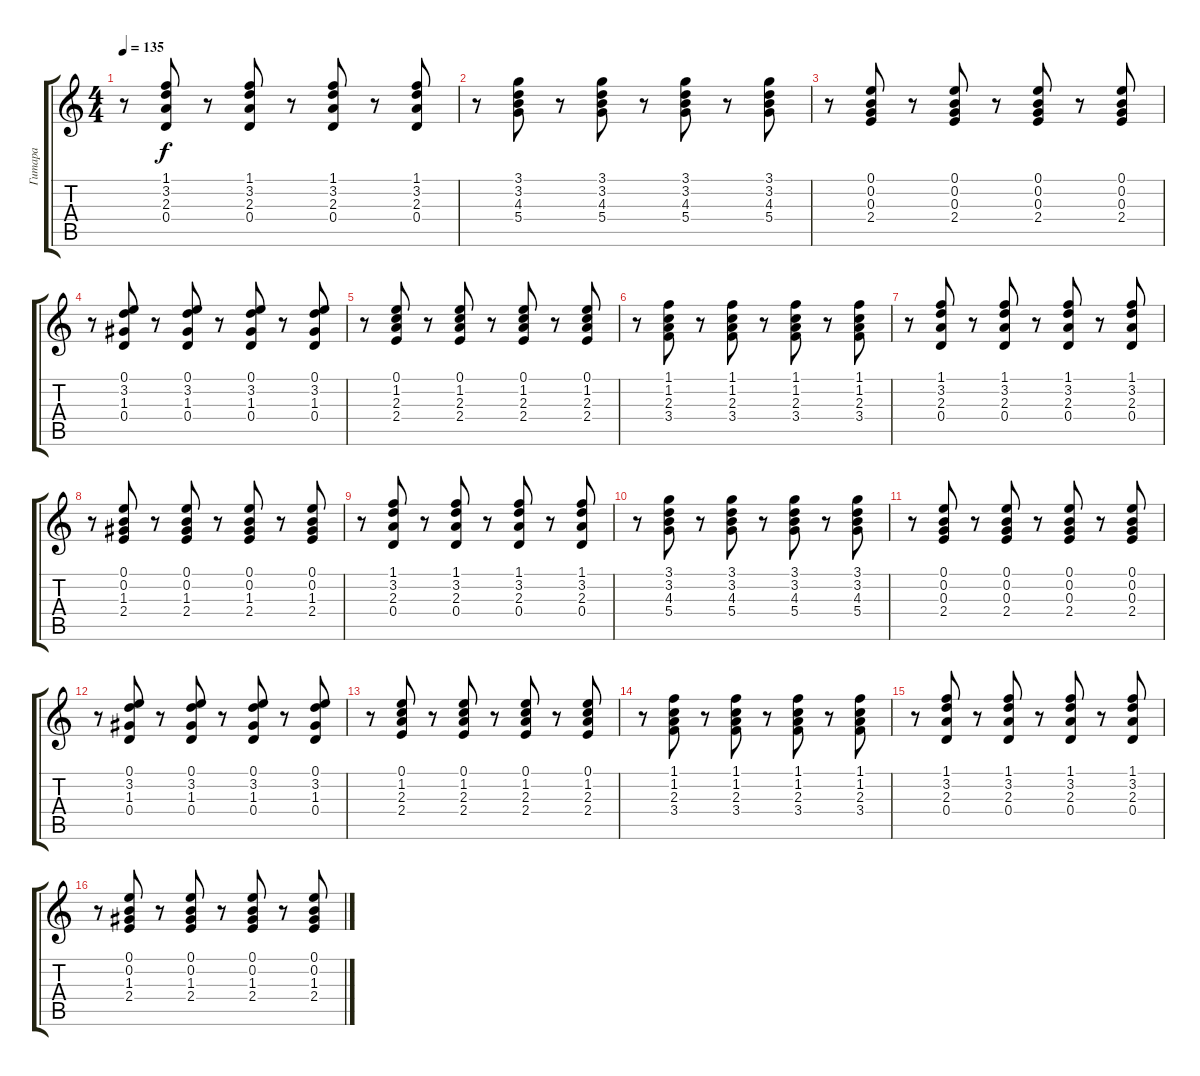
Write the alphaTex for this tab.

\track ("Гитара" "Гитара") {instrument overdrivenguitar}
\staff {score tabs}
\tuning (E4 B3 G3 D3 A2 E2) {hide}
\ts (4 4)
\tempo 135
\clef g2
\ks c
r.8{dy f} (1.1 3.2 2.3 0.4).8 r.8 (1.1 3.2 2.3 0.4).8 r.8 (1.1 3.2 2.3 0.4).8 r.8 (1.1 3.2 2.3 0.4).8 |
r.8 (3.1 3.2 4.3 5.4).8 r.8 (3.1 3.2 4.3 5.4).8 r.8 (3.1 3.2 4.3 5.4).8 r.8 (3.1 3.2 4.3 5.4).8 |
r.8 (0.1 0.2 0.3 2.4).8 r.8 (0.1 0.2 0.3 2.4).8 r.8 (0.1 0.2 0.3 2.4).8 r.8 (0.1 0.2 0.3 2.4).8 |
r.8 (0.1 3.2 1.3 0.4).8 r.8 (0.1 3.2 1.3 0.4).8 r.8 (0.1 3.2 1.3 0.4).8 r.8 (0.1 3.2 1.3 0.4).8 |
r.8 (0.1 1.2 2.3 2.4).8 r.8 (0.1 1.2 2.3 2.4).8 r.8 (0.1 1.2 2.3 2.4).8 r.8 (0.1 1.2 2.3 2.4).8 |
r.8 (1.1 1.2 2.3 3.4).8 r.8 (1.1 1.2 2.3 3.4).8 r.8 (1.1 1.2 2.3 3.4).8 r.8 (1.1 1.2 2.3 3.4).8 |
r.8 (1.1 3.2 2.3 0.4).8 r.8 (1.1 3.2 2.3 0.4).8 r.8 (1.1 3.2 2.3 0.4).8 r.8 (1.1 3.2 2.3 0.4).8 |
r.8 (0.1 0.2 1.3 2.4).8 r.8 (0.1 0.2 1.3 2.4).8 r.8 (0.1 0.2 1.3 2.4).8 r.8 (0.1 0.2 1.3 2.4).8 |
r.8 (1.1 3.2 2.3 0.4).8 r.8 (1.1 3.2 2.3 0.4).8 r.8 (1.1 3.2 2.3 0.4).8 r.8 (1.1 3.2 2.3 0.4).8 |
r.8 (3.1 3.2 4.3 5.4).8 r.8 (3.1 3.2 4.3 5.4).8 r.8 (3.1 3.2 4.3 5.4).8 r.8 (3.1 3.2 4.3 5.4).8 |
r.8 (0.1 0.2 0.3 2.4).8 r.8 (0.1 0.2 0.3 2.4).8 r.8 (0.1 0.2 0.3 2.4).8 r.8 (0.1 0.2 0.3 2.4).8 |
r.8 (0.1 3.2 1.3 0.4).8 r.8 (0.1 3.2 1.3 0.4).8 r.8 (0.1 3.2 1.3 0.4).8 r.8 (0.1 3.2 1.3 0.4).8 |
r.8 (0.1 1.2 2.3 2.4).8 r.8 (0.1 1.2 2.3 2.4).8 r.8 (0.1 1.2 2.3 2.4).8 r.8 (0.1 1.2 2.3 2.4).8 |
r.8 (1.1 1.2 2.3 3.4).8 r.8 (1.1 1.2 2.3 3.4).8 r.8 (1.1 1.2 2.3 3.4).8 r.8 (1.1 1.2 2.3 3.4).8 |
r.8 (1.1 3.2 2.3 0.4).8 r.8 (1.1 3.2 2.3 0.4).8 r.8 (1.1 3.2 2.3 0.4).8 r.8 (1.1 3.2 2.3 0.4).8 |
r.8 (0.1 0.2 1.3 2.4).8 r.8 (0.1 0.2 1.3 2.4).8 r.8 (0.1 0.2 1.3 2.4).8 r.8 (0.1 0.2 1.3 2.4).8
